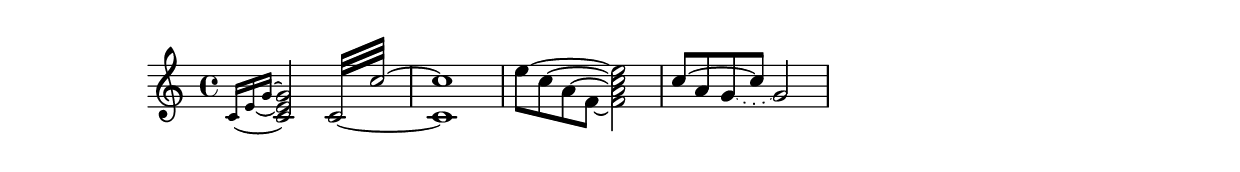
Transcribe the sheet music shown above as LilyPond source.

%% DO NOT EDIT this file manually; it is automatically
%% generated from LSR http://lsr.dsi.unimi.it
%% Make any changes in LSR itself, or in Documentation/snippets/new/ ,
%% and then run scripts/auxiliar/makelsr.py
%%
%% This file is in the public domain.
\version "2.14.0"

\header {
  lsrtags = "rhythms"

%% Translation of GIT committish: 2d548a99cb9dba80f2ff035582009477cd37eceb
 doctitlees = "Uso de ligaduras en los arpegios"
 texidoces = "
En ocasiones se usan ligaduras de unión para escribir los arpegios.
En este caso, las dos notas ligadas no tienen que ser consecutivas.
Esto se puede conseguir estableciendo la propiedad
@code{tieWaitForNote} al valor @code{#t}.  La misma funcionalidad
es de utilidad, por ejemplo, para ligar un trémolo a un acorde, pero
en principio también se puede usar para notas normales consecutivas.

"


%% Translation of GIT committish: 0a868be38a775ecb1ef935b079000cebbc64de40
 texidocde = "
 Überbindungen werden teilweise benutzt, um Arpeggios zu notieren.  In
 diesem Fall stehen die übergebundenen Noten nicht unbedingt hintereinander.
Das Verhalten kann erreicht werden, indem die @code{tieWaitForNote}-Eigenschaft
auf @code{#t} gesetzt wird.  Diese Funktion ist auch sinnvoll, um etwa
ein Tremolo mit einem Akkord zu überbinden, kann aber prinzipiell auch
für normale Überbindungen eingesetzt werden
"
  doctitlede = "Überbindungen für Arpeggio benutzen"



%% Translation of GIT committish: 4da4307e396243a5a3bc33a0c2753acac92cb685
  texidocfr = "
Les liaisons de tenue servent parfois à rendre un accord arpégé. Dans
ce cas, les notes liées ne sont pas toutes consécutives. Il faut alors
assigner à la propriété @code{tieWaitForNote} la valeur @code{#t}
(@emph{true} pour @qq{vrai}).  Cette même méthode peut servir, par
exemple, à lier un trémolo à un accord.
"
  doctitlefr = "Liaison de tenue et arpège"

  texidoc = "
Ties are sometimes used to write out arpeggios.  In this case, two tied
notes need not be consecutive.  This can be achieved by setting the
@code{tieWaitForNote} property to @code{#t}.  The same feature is also
useful, for example, to tie a tremolo to a chord, but in principle, it
can also be used for ordinary consecutive notes.

"
  doctitle = "Using ties with arpeggios"
} % begin verbatim

\relative c' {
  \set tieWaitForNote = ##t
  \grace { c16[ ~ e ~ g] ~ } <c, e g>2
  \repeat tremolo 8 { c32 ~ c' ~ } <c c,>1
  e8 ~ c ~ a ~ f ~ <e' c a f>2
  \tieUp
  c8 ~ a
  \tieDown
  \tieDotted
  g8 ~ c g2
}

